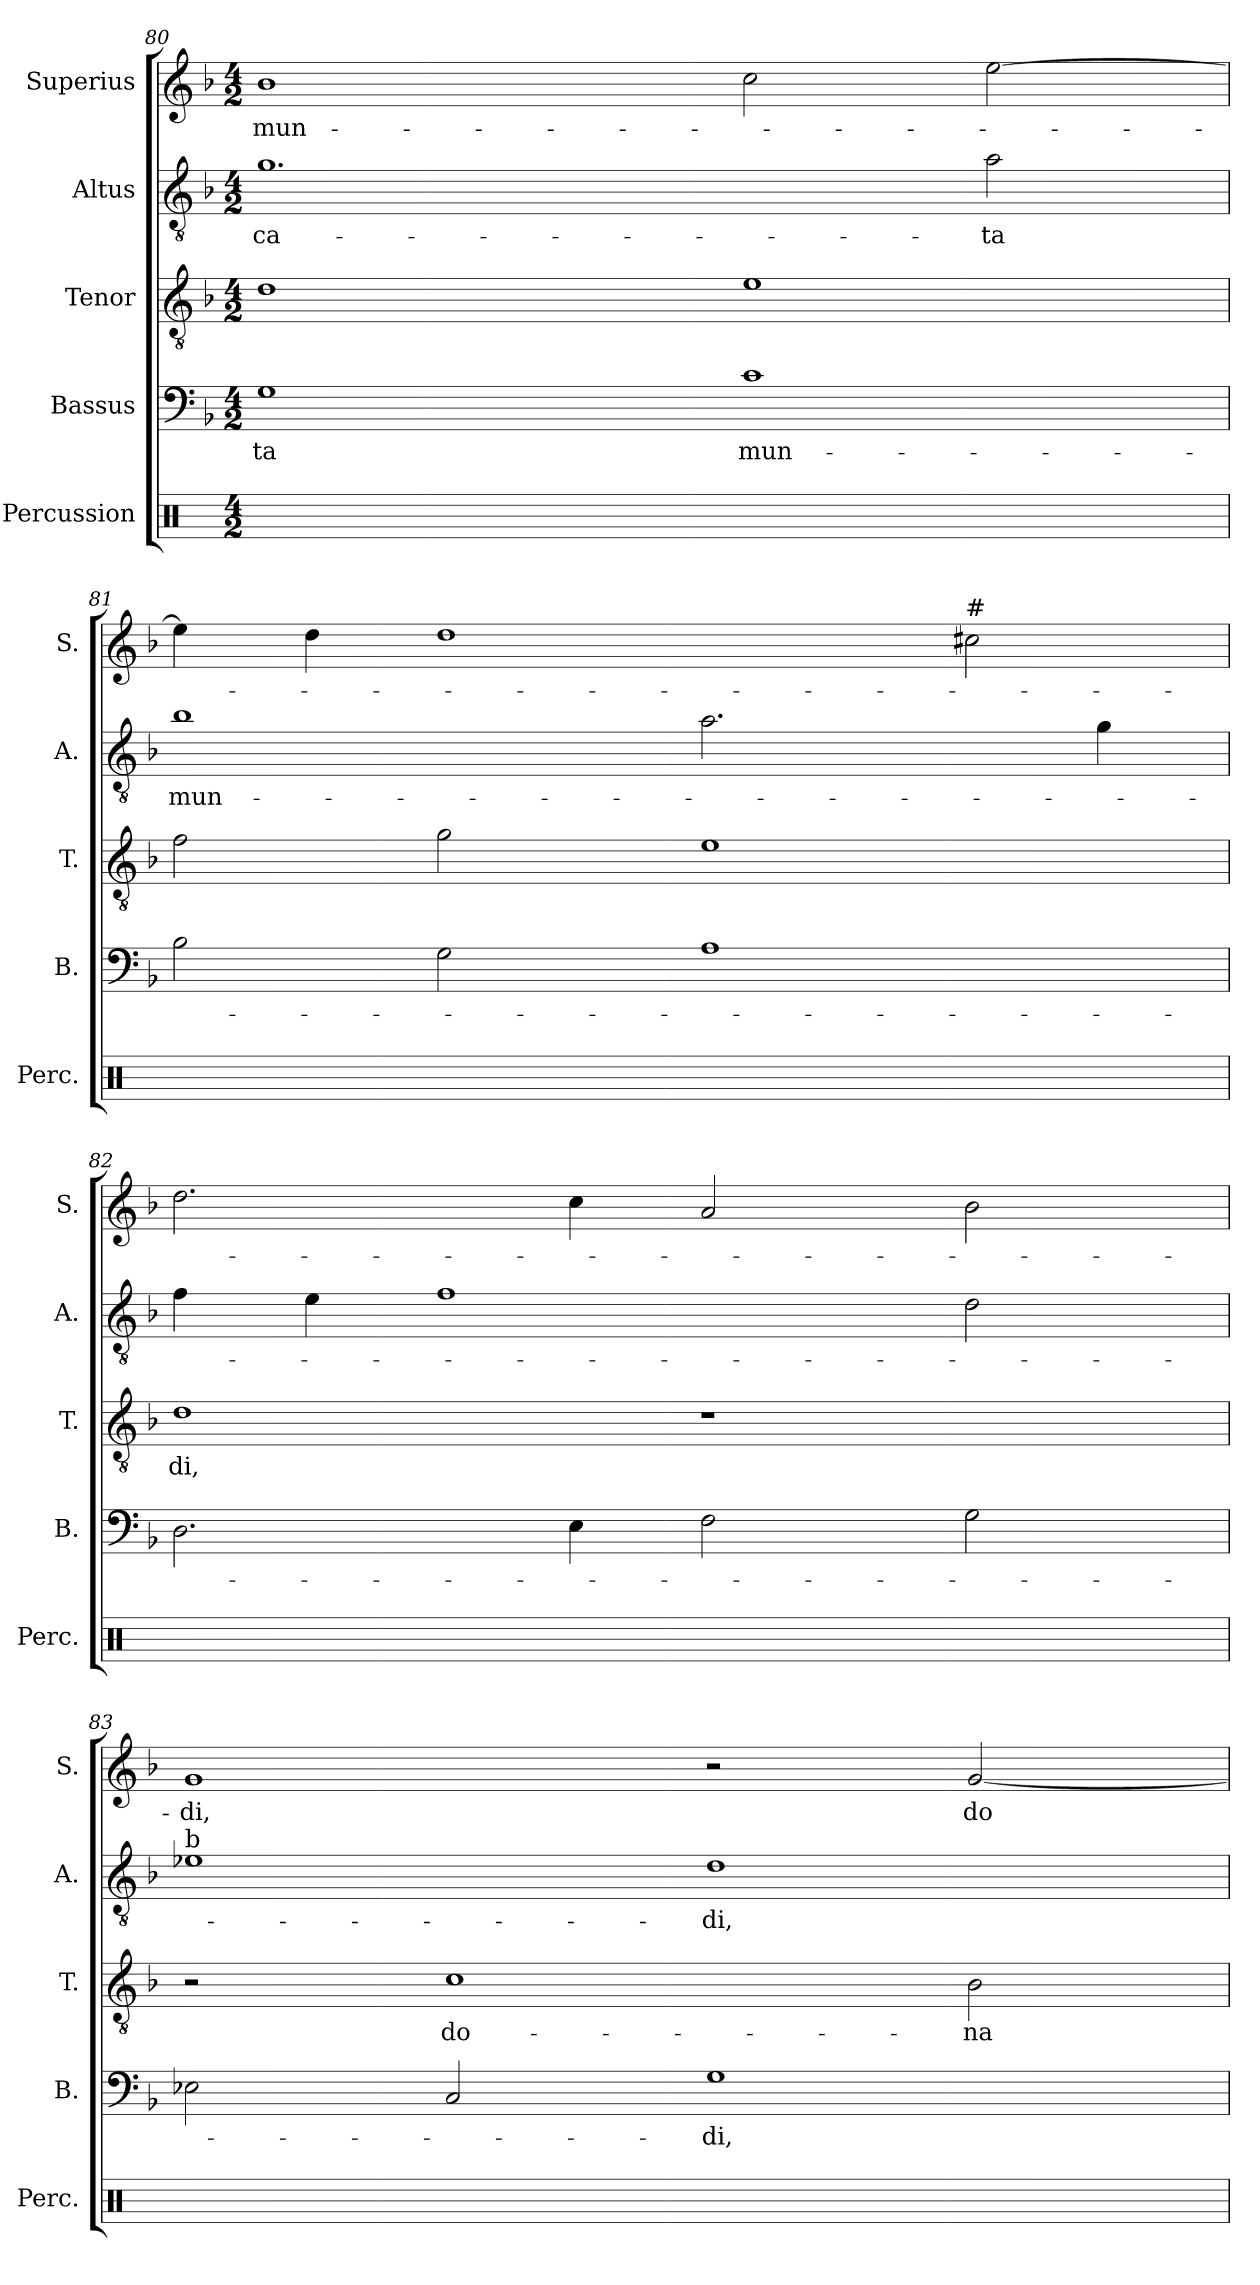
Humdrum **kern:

**kern	**kern	**text	**kern	**text	**kern	**text	**kern	**text
*part5	*part4	*part4	*part3	*part3	*part2	*part2	*part1	*part1
*staff5	*staff4	*staff4	*staff3	*staff3	*staff2	*staff2	*staff1	*staff1
*I"Percussion	*I"Bassus	*	*I"Tenor	*	*I"Altus	*	*I"Superius	*
*I'Perc.	*I'B.	*	*I'T.	*	*I'A.	*	*I'S.	*
*clefX	*clefF4	*	*clefGv2	*	*clefGv2	*	*clefG2	*
*	*	*	*ITrd7c12	*	*ITrd7c12	*	*	*
*k[]	*k[b-]	*	*k[b-]	*	*k[b-]	*	*k[b-]	*
*C:	*F:	*	*F:	*	*F:	*	*F:	*
*M4/2	*M4/2	*	*M4/2	*	*M4/2	*	*M4/2	*
=80	=80	=80	=80	=80	=80	=80	=80	=80
!	!	!LO:LY:b:color=#000000	!	!	!	!	!	!
!	!	!	!	!	!	!LO:LY:b:color=#000000	!	!
!	!	!	!	!	!	!	!	!LO:LY:b:color=#000000
16Rei/LLyy	1Gi	-ta	1Di	.	1.Gi	-ca-	1b-i	mun-
16Rei/yy	.	.	.	.	.	.	.	.
16Rei/yy	.	.	.	.	.	.	.	.
16Rei/JJyy	.	.	.	.	.	.	.	.
16Rei/LLyy	.	.	.	.	.	.	.	.
16Rei/yy	.	.	.	.	.	.	.	.
16Rei/yy	.	.	.	.	.	.	.	.
16Rei/JJyy	.	.	.	.	.	.	.	.
16Rei/LLyy	.	.	.	.	.	.	.	.
16Rei/yy	.	.	.	.	.	.	.	.
16Rei/yy	.	.	.	.	.	.	.	.
16Rei/JJyy	.	.	.	.	.	.	.	.
16Rei/LLyy	.	.	.	.	.	.	.	.
16Rei/yy	.	.	.	.	.	.	.	.
16Rei/yy	.	.	.	.	.	.	.	.
16Rei/JJyy	.	.	.	.	.	.	.	.
!	!	!LO:LY:b:color=#000000	!	!	!	!	!	!
16Rei/LLyy	1ci	mun-	1Ei	.	.	.	2cci\	.
16Rei/yy	.	.	.	.	.	.	.	.
16Rei/yy	.	.	.	.	.	.	.	.
16Rei/JJyy	.	.	.	.	.	.	.	.
16Rei/LLyy	.	.	.	.	.	.	.	.
16Rei/yy	.	.	.	.	.	.	.	.
16Rei/yy	.	.	.	.	.	.	.	.
16Rei/JJyy	.	.	.	.	.	.	.	.
!	!	!	!	!	!	!LO:LY:b:color=#000000	!	!
16Rei/LLyy	.	.	.	.	2Ai\	-ta	[>2eei\	.
16Rei/yy	.	.	.	.	.	.	.	.
16Rei/yy	.	.	.	.	.	.	.	.
16Rei/JJyy	.	.	.	.	.	.	.	.
16Rei/LLyy	.	.	.	.	.	.	.	.
16Rei/yy	.	.	.	.	.	.	.	.
16Rei/yy	.	.	.	.	.	.	.	.
16Rei/JJyy	.	.	.	.	.	.	.	.
=81	=81	=81	=81	=81	=81	=81	=81	=81
!	!	!	!	!	!	!LO:LY:b:color=#000000	!	!
16Rei/LLyy	2B-i\	.	2Fi\	.	1B-i	mun-	4eei\]	.
16Rei/yy	.	.	.	.	.	.	.	.
16Rei/yy	.	.	.	.	.	.	.	.
16Rei/JJyy	.	.	.	.	.	.	.	.
16Rei/LLyy	.	.	.	.	.	.	4ddi\	.
16Rei/yy	.	.	.	.	.	.	.	.
16Rei/yy	.	.	.	.	.	.	.	.
16Rei/JJyy	.	.	.	.	.	.	.	.
16Rei/LLyy	2Gi\	.	2Gi\	.	.	.	1ddi	.
16Rei/yy	.	.	.	.	.	.	.	.
16Rei/yy	.	.	.	.	.	.	.	.
16Rei/JJyy	.	.	.	.	.	.	.	.
16Rei/LLyy	.	.	.	.	.	.	.	.
16Rei/yy	.	.	.	.	.	.	.	.
16Rei/yy	.	.	.	.	.	.	.	.
16Rei/JJyy	.	.	.	.	.	.	.	.
16Rei/LLyy	1Ai	.	1Ei	.	2.Ai\	.	.	.
16Rei/yy	.	.	.	.	.	.	.	.
16Rei/yy	.	.	.	.	.	.	.	.
16Rei/JJyy	.	.	.	.	.	.	.	.
16Rei/LLyy	.	.	.	.	.	.	.	.
16Rei/yy	.	.	.	.	.	.	.	.
16Rei/yy	.	.	.	.	.	.	.	.
16Rei/JJyy	.	.	.	.	.	.	.	.
!	!	!	!	!	!	!	!LO:TX:a:t=#	!
16Rei/LLyy	.	.	.	.	.	.	2cc#j\	.
16Rei/yy	.	.	.	.	.	.	.	.
16Rei/yy	.	.	.	.	.	.	.	.
16Rei/JJyy	.	.	.	.	.	.	.	.
16Rei/LLyy	.	.	.	.	4Gi\	.	.	.
16Rei/yy	.	.	.	.	.	.	.	.
16Rei/yy	.	.	.	.	.	.	.	.
16Rei/JJyy	.	.	.	.	.	.	.	.
=82	=82	=82	=82	=82	=82	=82	=82	=82
!	!	!	!	!LO:LY:b:color=#000000	!	!	!	!
16Rei/LLyy	2.Di\	.	1Di	-di,	4Fi\	.	2.ddi\	.
16Rei/yy	.	.	.	.	.	.	.	.
16Rei/yy	.	.	.	.	.	.	.	.
16Rei/JJyy	.	.	.	.	.	.	.	.
16Rei/LLyy	.	.	.	.	4Ei\	.	.	.
16Rei/yy	.	.	.	.	.	.	.	.
16Rei/yy	.	.	.	.	.	.	.	.
16Rei/JJyy	.	.	.	.	.	.	.	.
16Rei/LLyy	.	.	.	.	1Fi	.	.	.
16Rei/yy	.	.	.	.	.	.	.	.
16Rei/yy	.	.	.	.	.	.	.	.
16Rei/JJyy	.	.	.	.	.	.	.	.
16Rei/LLyy	4Ei\	.	.	.	.	.	4cci\	.
16Rei/yy	.	.	.	.	.	.	.	.
16Rei/yy	.	.	.	.	.	.	.	.
16Rei/JJyy	.	.	.	.	.	.	.	.
16Rei/LLyy	2Fi\	.	1r	.	.	.	2ai/	.
16Rei/yy	.	.	.	.	.	.	.	.
16Rei/yy	.	.	.	.	.	.	.	.
16Rei/JJyy	.	.	.	.	.	.	.	.
16Rei/LLyy	.	.	.	.	.	.	.	.
16Rei/yy	.	.	.	.	.	.	.	.
16Rei/yy	.	.	.	.	.	.	.	.
16Rei/JJyy	.	.	.	.	.	.	.	.
16Rei/LLyy	2Gi\	.	.	.	2Di\	.	2b-i\	.
16Rei/yy	.	.	.	.	.	.	.	.
16Rei/yy	.	.	.	.	.	.	.	.
16Rei/JJyy	.	.	.	.	.	.	.	.
16Rei/LLyy	.	.	.	.	.	.	.	.
16Rei/yy	.	.	.	.	.	.	.	.
16Rei/yy	.	.	.	.	.	.	.	.
16Rei/JJyy	.	.	.	.	.	.	.	.
!!LO:LB:g=z
=83	=83	=83	=83	=83	=83	=83	=83	=83
!	!	!	!	!	!LO:TX:a:t=b	!	!	!
!	!	!	!	!	!	!	!	!LO:LY:b:color=#000000
16Rei/LLyy	2E-Xj\	.	2r	.	1E-j	.	1gi	-di,
16Rei/yy	.	.	.	.	.	.	.	.
16Rei/yy	.	.	.	.	.	.	.	.
16Rei/JJyy	.	.	.	.	.	.	.	.
16Rei/LLyy	.	.	.	.	.	.	.	.
16Rei/yy	.	.	.	.	.	.	.	.
16Rei/yy	.	.	.	.	.	.	.	.
16Rei/JJyy	.	.	.	.	.	.	.	.
!	!	!	!	!LO:LY:b:color=#000000	!	!	!	!
16Rei/LLyy	2Ci/	.	1Ci	do-	.	.	.	.
16Rei/yy	.	.	.	.	.	.	.	.
16Rei/yy	.	.	.	.	.	.	.	.
16Rei/JJyy	.	.	.	.	.	.	.	.
16Rei/LLyy	.	.	.	.	.	.	.	.
16Rei/yy	.	.	.	.	.	.	.	.
16Rei/yy	.	.	.	.	.	.	.	.
16Rei/JJyy	.	.	.	.	.	.	.	.
!	!	!LO:LY:b:color=#000000	!	!	!	!	!	!
!	!	!	!	!	!	!LO:LY:b:color=#000000	!	!
16Rei/LLyy	1Gi	-di,	.	.	1Di	-di,	2r	.
16Rei/yy	.	.	.	.	.	.	.	.
16Rei/yy	.	.	.	.	.	.	.	.
16Rei/JJyy	.	.	.	.	.	.	.	.
16Rei/LLyy	.	.	.	.	.	.	.	.
16Rei/yy	.	.	.	.	.	.	.	.
16Rei/yy	.	.	.	.	.	.	.	.
16Rei/JJyy	.	.	.	.	.	.	.	.
!	!	!	!	!LO:LY:b:color=#000000	!	!	!	!
!	!	!	!	!	!	!	!	!LO:LY:b:color=#000000
16Rei/LLyy	.	.	2BB-i\	-na	.	.	[<2gi/	do-
16Rei/yy	.	.	.	.	.	.	.	.
16Rei/yy	.	.	.	.	.	.	.	.
16Rei/JJyy	.	.	.	.	.	.	.	.
16Rei/LLyy	.	.	.	.	.	.	.	.
16Rei/yy	.	.	.	.	.	.	.	.
16Rei/yy	.	.	.	.	.	.	.	.
16Rei/JJyy	.	.	.	.	.	.	.	.
=	=	=	=	=	=	=	=	=
*-	*-	*-	*-	*-	*-	*-	*-	*-
